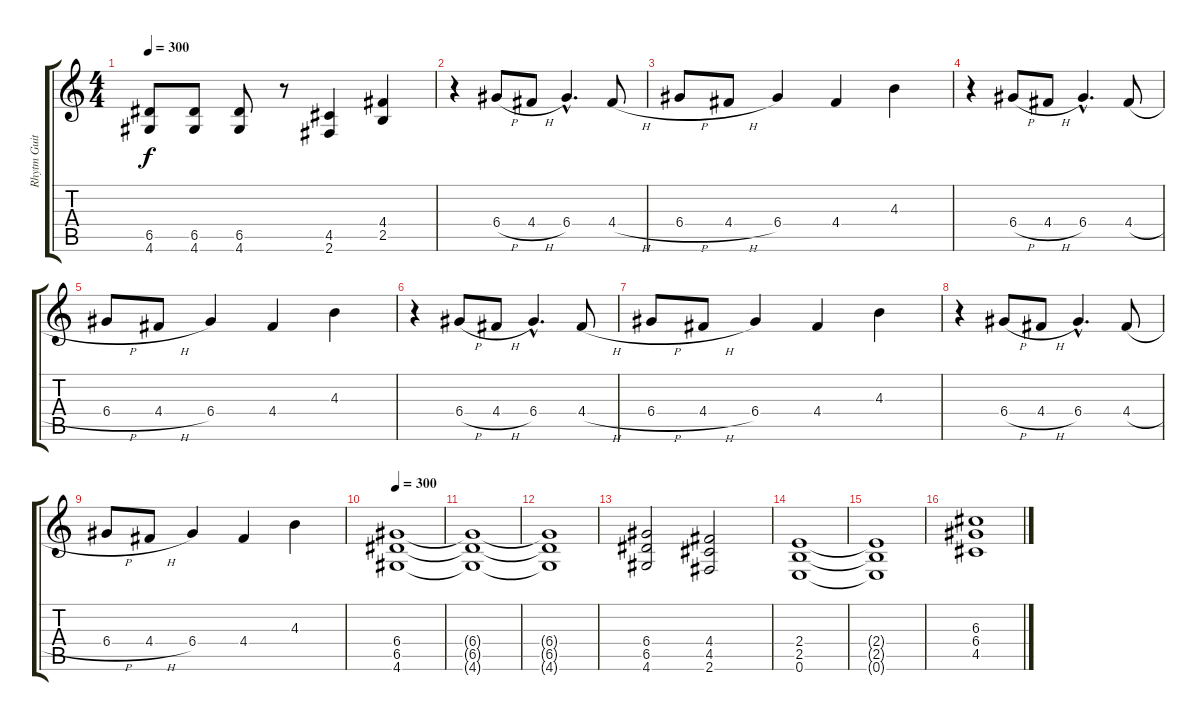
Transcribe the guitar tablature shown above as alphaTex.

\track ("Rhytm Guitar" "Rhytm Guit") {instrument distortionguitar}
\staff {score tabs}
\tuning (E4 B3 G3 D3 A2 E2) {hide}
\ts (4 4)
\tempo 300
\clef g2
\ks c
(6.5 4.6).8{dy f} (6.5 4.6).8 (6.5 4.6).8 r.8 (4.5 2.6).4 (4.4 2.5).4 |
r.4 6.4{h}.8 4.4{h}.8 6.4{hac}.4{d} 4.4{h}.8 |
6.4{h}.8 4.4{h}.8 6.4.4 4.4.4 4.3.4 |
r.4 6.4{h}.8 4.4{h}.8 6.4{hac}.4{d} 4.4{h}.8 |
6.4{h}.8 4.4{h}.8 6.4.4 4.4.4 4.3.4 |
r.4 6.4{h}.8 4.4{h}.8 6.4{hac}.4{d} 4.4{h}.8 |
6.4{h}.8 4.4{h}.8 6.4.4 4.4.4 4.3.4 |
r.4 6.4{h}.8 4.4{h}.8 6.4{hac}.4{d} 4.4{h}.8 |
6.4{h}.8 4.4{h}.8 6.4.4 4.4.4 4.3.4 |
\tempo 300
(6.4 6.5 4.6).1 |
(6.4{t} 6.5{t} 4.6{t}).1 |
(6.4{t} 6.5{t} 4.6{t}).1 |
(6.4 6.5 4.6).2 (4.4 4.5 2.6).2 |
(2.4 2.5 0.6).1 |
(2.4{t} 2.5{t} 0.6{t}).1 |
(6.3 6.4 4.5).1
